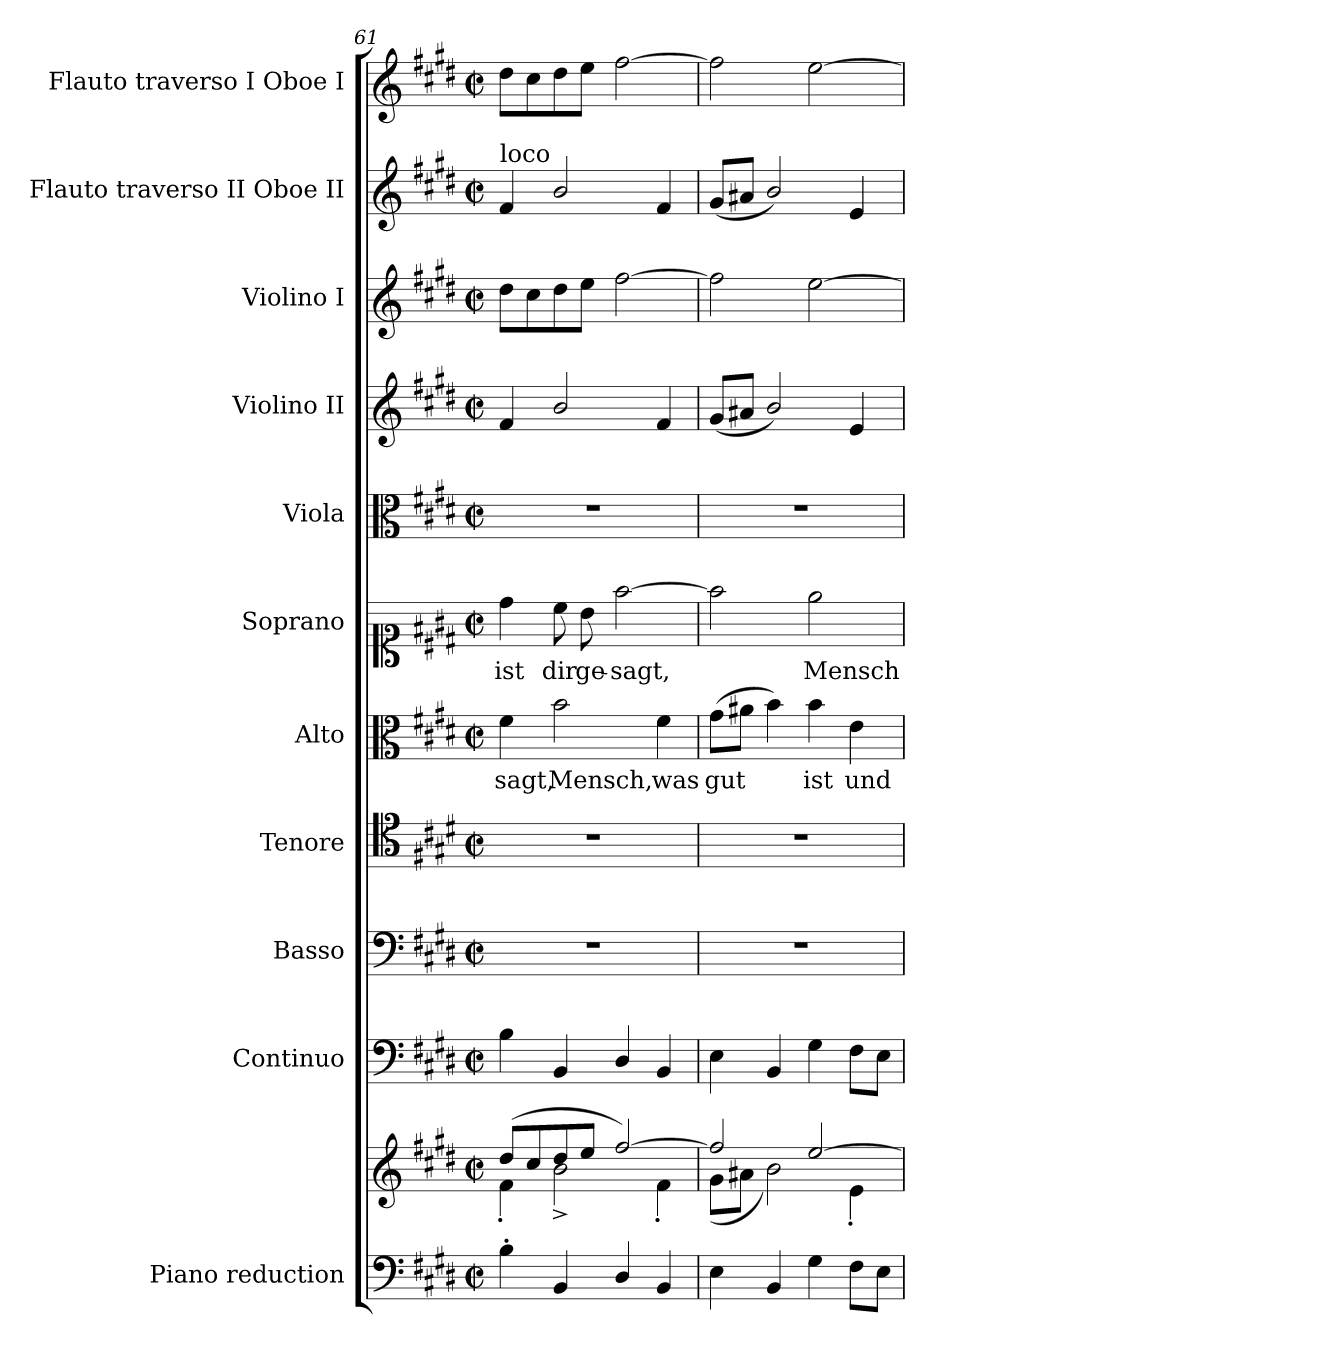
**kern	**kern	**kern	**kern	**kern	**kern	**text	**kern	**text	**kern	**kern	**kern	**kern	**kern
*part11	*part11	*part10	*part9	*part8	*part7	*part7	*part6	*part6	*part5	*part4	*part3	*part2	*part1
*staff12	*staff11	*staff10	*staff9	*staff8	*staff7	*staff7	*staff6	*staff6	*staff5	*staff4	*staff3	*staff2	*staff1
*I"Piano reduction	*	*I"Continuo	*I"Basso	*I"Tenore	*I"Alto	*	*I"Soprano	*	*I"Viola	*I"Violino II	*I"Violino I	*I"Flauto traverso II Oboe II	*I"Flauto traverso I Oboe I
*I'Pno	*	*	*	*	*	*	*	*	*	*	*	*I'Ob	*I'Ob
*clefF4	*clefG2	*clefF4	*clefF4	*clefC4	*clefC3	*	*clefC1	*	*clefC3	*clefG2	*clefG2	*clefG2	*clefG2
*k[f#c#g#d#]	*k[f#c#g#d#]	*k[f#c#g#d#]	*k[f#c#g#d#]	*k[f#c#g#d#]	*k[f#c#g#d#]	*	*k[f#c#g#d#]	*	*k[f#c#g#d#]	*k[f#c#g#d#]	*k[f#c#g#d#]	*k[f#c#g#d#]	*k[f#c#g#d#]
*M2/2	*M2/2	*M2/2	*M2/2	*M2/2	*M2/2	*	*M2/2	*	*M2/2	*M2/2	*M2/2	*M2/2	*M2/2
*met(c|)	*met(c|)	*met(c|)	*met(c|)	*met(c|)	*met(c|)	*	*met(c|)	*	*met(c|)	*met(c|)	*met(c|)	*met(c|)	*met(c|)
=61	=61	=61	=61	=61	=61	=61	=61	=61	=61	=61	=61	=61	=61
*	*^	*	*	*	*	*	*	*	*	*	*	*	*
!	!	!	!	!	!	!	!	!	!	!	!	!	!LO:TX:a:t=loco	!
!	!	!	!	!	!	!	!LO:LY:b	!	!LO:LY:b	!	!	!	!	!
4B'\	(8dd#/L	4f#'\	4B\	1r	1r	4f#\	sagt,	4dd#\	ist	1r	4f#/	8dd#\L	4f#/	8dd#\L
.	8cc#/	.	.	.	.	.	.	.	.	.	.	8cc#\	.	8cc#\
!	!	!	!	!	!	!	!LO:LY:b	!	!LO:LY:b	!	!	!	!	!
4BB/	8dd#/	2b^\	4BB/	.	.	2b\	Mensch,	8cc#\	dir	.	2b/	8dd#\	2b/	8dd#\
!	!	!	!	!	!	!	!	!	!LO:LY:b	!	!	!	!	!
.	8ee/J	.	.	.	.	.	.	8b\	ge-	.	.	8ee\J	.	8ee\J
!	!	!	!	!	!	!	!	!	!LO:LY:b	!	!	!	!	!
4D#/	[2ff#/)	.	4D#/	.	.	.	.	[2ff#\	sagt,	.	.	[2ff#\	.	[2ff#\
!	!	!	!	!	!	!	!LO:LY:b	!	!	!	!	!	!	!
4BB/	.	4f#'\	4BB/	.	.	4f#\	was	.	.	.	4f#/	.	4f#/	.
!!LO:LB:g=z
=62	=62	=62	=62	=62	=62	=62	=62	=62	=62	=62	=62	=62	=62	=62
!	!	!	!	!	!	!	!LO:LY:b	!	!	!	!	!	!	!
4E\	2ff#/]	(8g#\L	4E\	1r	1r	(8g#\L	gut	2ff#\]	.	1r	(8g#/L	2ff#\]	(8g#/L	2ff#\]
.	.	8a#X\J	.	.	.	8a#X\J	.	.	.	.	8a#X/J	.	8a#X/J	.
4BB/	.	2b\)	4BB/	.	.	4b\)	.	.	.	.	2b/)	.	2b/)	.
!	!	!	!	!	!	!	!LO:LY:b	!	!LO:LY:b	!	!	!	!	!
4G#\	[2ee/	.	4G#\	.	.	4b\	ist	2ee\	Mensch	.	.	[2ee\	.	[2ee\
!	!	!	!	!	!	!	!LO:LY:b	!	!	!	!	!	!	!
8F#\L	.	4e'\	8F#\L	.	.	4e\	und	.	.	.	4e/	.	4e/	.
8E\J	.	.	8E\J	.	.	.	.	.	.	.	.	.	.	.
*	*v	*v	*	*	*	*	*	*	*	*	*	*	*	*
=	=	=	=	=	=	=	=	=	=	=	=	=	=
*-	*-	*-	*-	*-	*-	*-	*-	*-	*-	*-	*-	*-	*-
